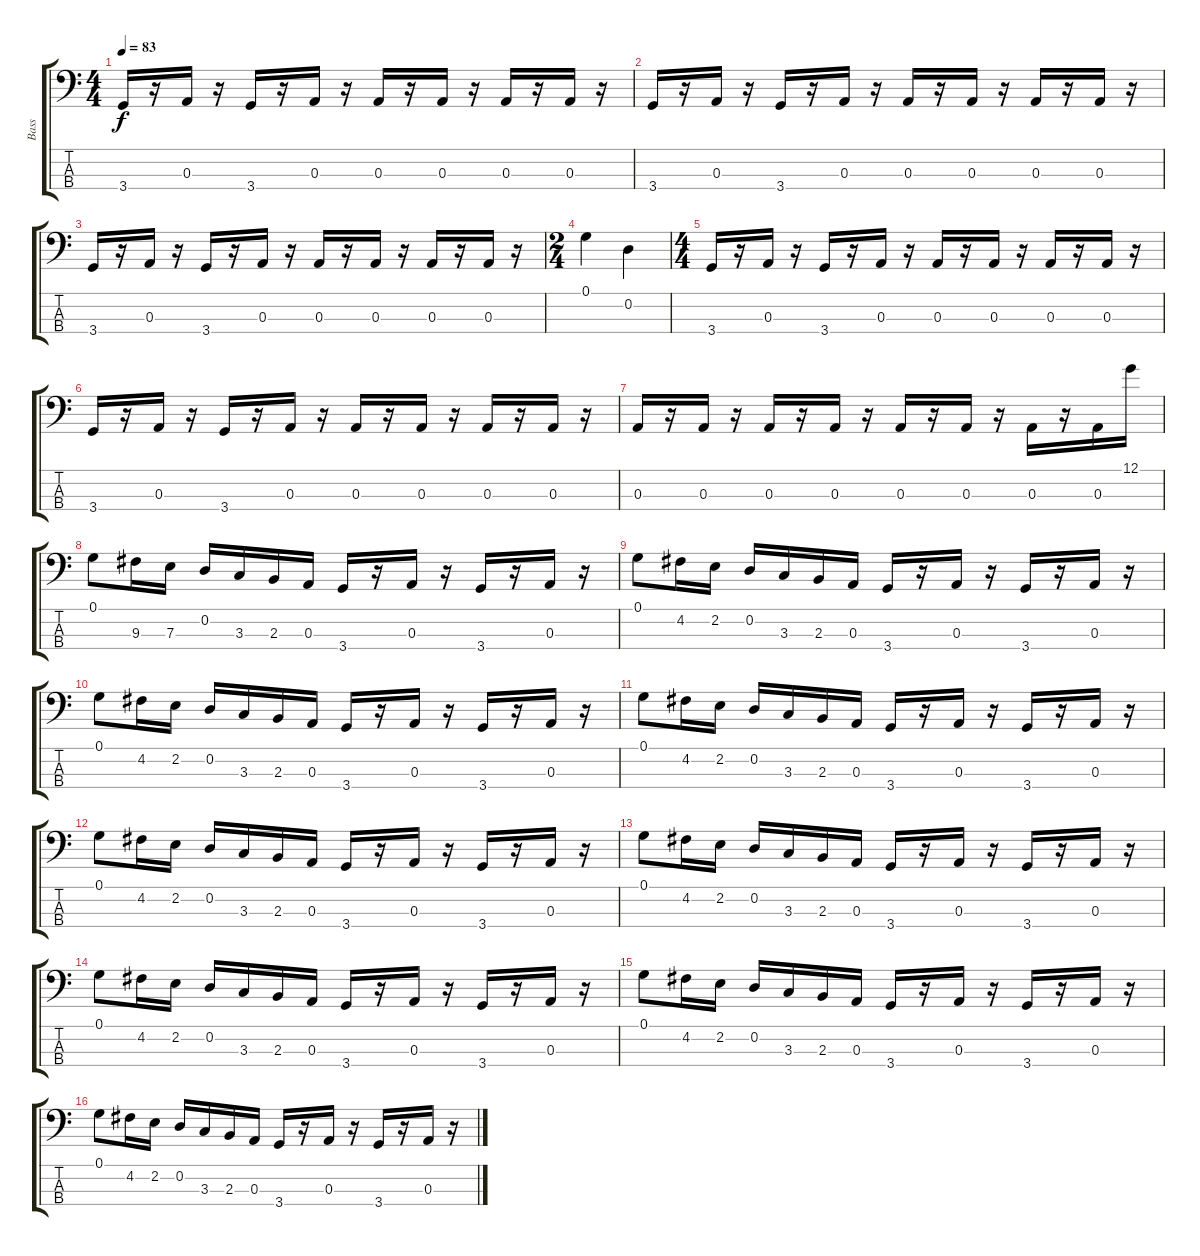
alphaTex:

\track ("Bass" "Bass") {instrument electricbassfinger}
\staff {score tabs}
\tuning (G2 D2 A1 E1) {hide}
\ts (4 4)
\tempo 83
\clef f4
\ks c
3.4.16{dy f} r.16 0.3.16 r.16 3.4.16 r.16 0.3.16 r.16 0.3.16 r.16 0.3.16 r.16 0.3.16 r.16 0.3.16 r.16 |
3.4.16 r.16 0.3.16 r.16 3.4.16 r.16 0.3.16 r.16 0.3.16 r.16 0.3.16 r.16 0.3.16 r.16 0.3.16 r.16 |
3.4.16 r.16 0.3.16 r.16 3.4.16 r.16 0.3.16 r.16 0.3.16 r.16 0.3.16 r.16 0.3.16 r.16 0.3.16 r.16 |
\ts (2 4)
0.1.4 0.2.4 |
\ts (4 4)
3.4.16 r.16 0.3.16 r.16 3.4.16 r.16 0.3.16 r.16 0.3.16 r.16 0.3.16 r.16 0.3.16 r.16 0.3.16 r.16 |
3.4.16 r.16 0.3.16 r.16 3.4.16 r.16 0.3.16 r.16 0.3.16 r.16 0.3.16 r.16 0.3.16 r.16 0.3.16 r.16 |
0.3.16 r.16 0.3.16 r.16 0.3.16 r.16 0.3.16 r.16 0.3.16 r.16 0.3.16 r.16 0.3.16 r.16 0.3.16 12.1.16 |
0.1.8 9.3.16 7.3.16 0.2.16 3.3.16 2.3.16 0.3.16 3.4.16 r.16 0.3.16 r.16 3.4.16 r.16 0.3.16 r.16 |
0.1.8 4.2.16 2.2.16 0.2.16 3.3.16 2.3.16 0.3.16 3.4.16 r.16 0.3.16 r.16 3.4.16 r.16 0.3.16 r.16 |
0.1.8 4.2.16 2.2.16 0.2.16 3.3.16 2.3.16 0.3.16 3.4.16 r.16 0.3.16 r.16 3.4.16 r.16 0.3.16 r.16 |
0.1.8 4.2.16 2.2.16 0.2.16 3.3.16 2.3.16 0.3.16 3.4.16 r.16 0.3.16 r.16 3.4.16 r.16 0.3.16 r.16 |
0.1.8 4.2.16 2.2.16 0.2.16 3.3.16 2.3.16 0.3.16 3.4.16 r.16 0.3.16 r.16 3.4.16 r.16 0.3.16 r.16 |
0.1.8 4.2.16 2.2.16 0.2.16 3.3.16 2.3.16 0.3.16 3.4.16 r.16 0.3.16 r.16 3.4.16 r.16 0.3.16 r.16 |
0.1.8 4.2.16 2.2.16 0.2.16 3.3.16 2.3.16 0.3.16 3.4.16 r.16 0.3.16 r.16 3.4.16 r.16 0.3.16 r.16 |
0.1.8 4.2.16 2.2.16 0.2.16 3.3.16 2.3.16 0.3.16 3.4.16 r.16 0.3.16 r.16 3.4.16 r.16 0.3.16 r.16 |
0.1.8 4.2.16 2.2.16 0.2.16 3.3.16 2.3.16 0.3.16 3.4.16 r.16 0.3.16 r.16 3.4.16 r.16 0.3.16 r.16
